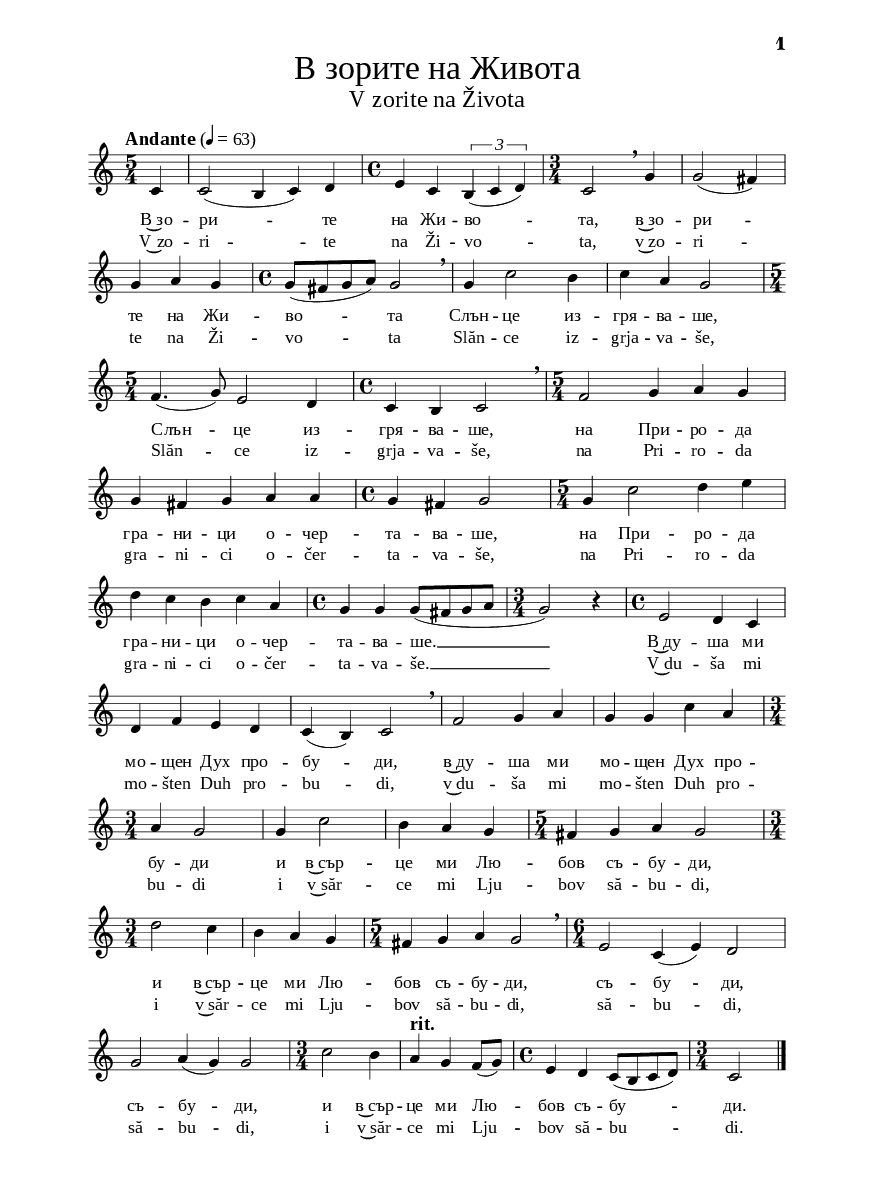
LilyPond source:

\version "2.24.3"

% include paper part and global functions
\include "include/globals.ily"

\bookpart {
  \label #'ref081
  \tocItem \markup "В зорите на Живота – V zorite na Života "
  \include "include/bookpart-paper.ily"
  \score {
    \include "include/score-layout.ily"

    \new Voice \absolute {
      \clef treble
      \key c \major
      \time 5/4
      \tempoFunc "Andante" 4 "63"

      \partial 4

      c '4 | c'2 ( b4 c' ) d' |\time 4/4  e'4 c' \times 2/3 { b4 ( c'4 d' ) }

      \time 3/4  c'2 \breathe g'4 |g'2 ( fis'4 ) | \break

      g'4 a' g' | \time 4/4  g'8 ( fis' g' a' ) g'2 \breathe g'4 c''2 b'4 | c''4 a' g'2 | \break

      \time 5/4  f'4. ( g'8 ) e'2 d'4 |\time 4/4  c'4 b c'2 \breathe | \time 5/4  f'2 g'4 a' g' | \break

      g'4 fis' g' a' a' | \time 4/4  g'4 fis' g'2 | \time 5/4  g'4 c''2 d''4 e'' | \break

      d''4 c'' b' c'' a' | \time 4/4  g'4 g' g'8 ( fis' g' a' | \time 3/4  g'2 ) r4 | \time 4/4  e'2 d'4 c' | \break

      d'4 f' e' d' | c'4 ( b ) c'2 \breathe | f'2 g'4 a' | g'4 g' c'' a' | \break

      \time 3/4  a'4 g'2 | g'4 c''2 | b'4 a' g'4 \time 5/4 fis' g' a' g'2 | \time 3/4 

      d''2 c''4 | b' a' g'4 | \time 5/4 fis' g' a' g'2 \breathe | \time 6/4 e'2 c'4 ( e' ) d'2 | \break

      g'2 a'4 ( g' ) g'2 | \time 3/4  c''2 b'4 \tempo "rit." | a' g' f'8 ( g' ) | \time 4/4 e'4 d' c'8 ( b c' d' ) | \time 3/4  c'2 \bar "|."
    }

    \addlyrics {
      В~зо -- ри --
      те на Жи -- во -- та, в~зо -- ри -- те на Жи --
      во -- та Слън -- це из -- гря -- ва -- ше, Слън --
      це из -- гря -- ва -- ше, на При -- ро -- да гра
      -- ни -- ци о -- чер -- та -- ва -- ше, на При --
      ро -- да гра -- ни -- ци о -- чер -- та -- ва --
      ше. __ В~ду -- ша ми мо -- щен Дух про -- бу --
      ди,  в~ду -- ша ми мо -- щен Дух про -- бу --
      ди и в~сър -- це ми Лю -- бов съ -- бу -- ди,
      и в~сър -- це ми Лю -- бов съ -- бу -- ди, съ --
      бу -- ди, съ -- бу -- ди, и в~сър -- це ми Лю --
      бов съ -- бу -- ди.}
      \addlyrics {
        V~zo -- ri --
        te na Ži -- vo -- ta, v~zo -- ri -- te na Ži --
        vo -- ta Slăn -- ce iz -- grja -- va -- še, Slăn --
        ce iz -- grja -- va -- še, na Pri -- ro -- da gra
        -- ni -- ci o -- čer -- ta -- va -- še, na Pri --
        ro -- da gra -- ni -- ci o -- čer -- ta -- va --
        še. __ V~du -- ša mi mo -- šten Duh pro -- bu --
        di,  v~du -- ša mi mo -- šten Duh pro -- bu --
        di i v~săr -- ce mi Lju -- bov să -- bu -- di,
        i v~săr -- ce mi Lju -- bov să -- bu -- di, să --
        bu -- di, să -- bu -- di, i v~săr -- ce mi Lju --
        bov să -- bu -- di.}

        \header {
          title = \titleFunc "В зорите на Живота" "V zorite na Života"
        }

        \midi{}

      } % score

      \markup \empty-two


      % include foreign translation(s) of the song
      \version "2.24.3"

\markup \fill-line { \fontsize #deTitleFontSize "In der Morgenröte des Lebens" }
\markup \null
\markup \null
\markup \fontsize #deCoupletFontSize {
  \hspace #10
  \override #`(baseline-skip . ,deCoupletBaselineSkip)

  \column {
    \line { " " In der Morgenröte des Lebens,}

    \line { " " in der Morgenröte des Lebens}

    \line { " " ging die Sonne auf, }

    \line { " " ging die Sonne auf; }

    \line { " " sie zog die Grenzen der Natur, }

    \line { " " sie zog die Grenzen der Natur. }

    \line { " " In meiner Seele ließ sie den mächtigen Geist erwachen, }

    \line { " " in meiner Seele ließ den mächtigen Geist erwachen }

    \line { " " und in meinem Herzen erweckte sie die Liebe, }

    \line { " " und in meinem Herzen erweckte sie die Liebe, }

    \line { " " sie erweckte, sie erweckte, sie erweckte }

    \line { " "  in meinem Herzen die Liebe.  }


  }


}


    } % bookpart
